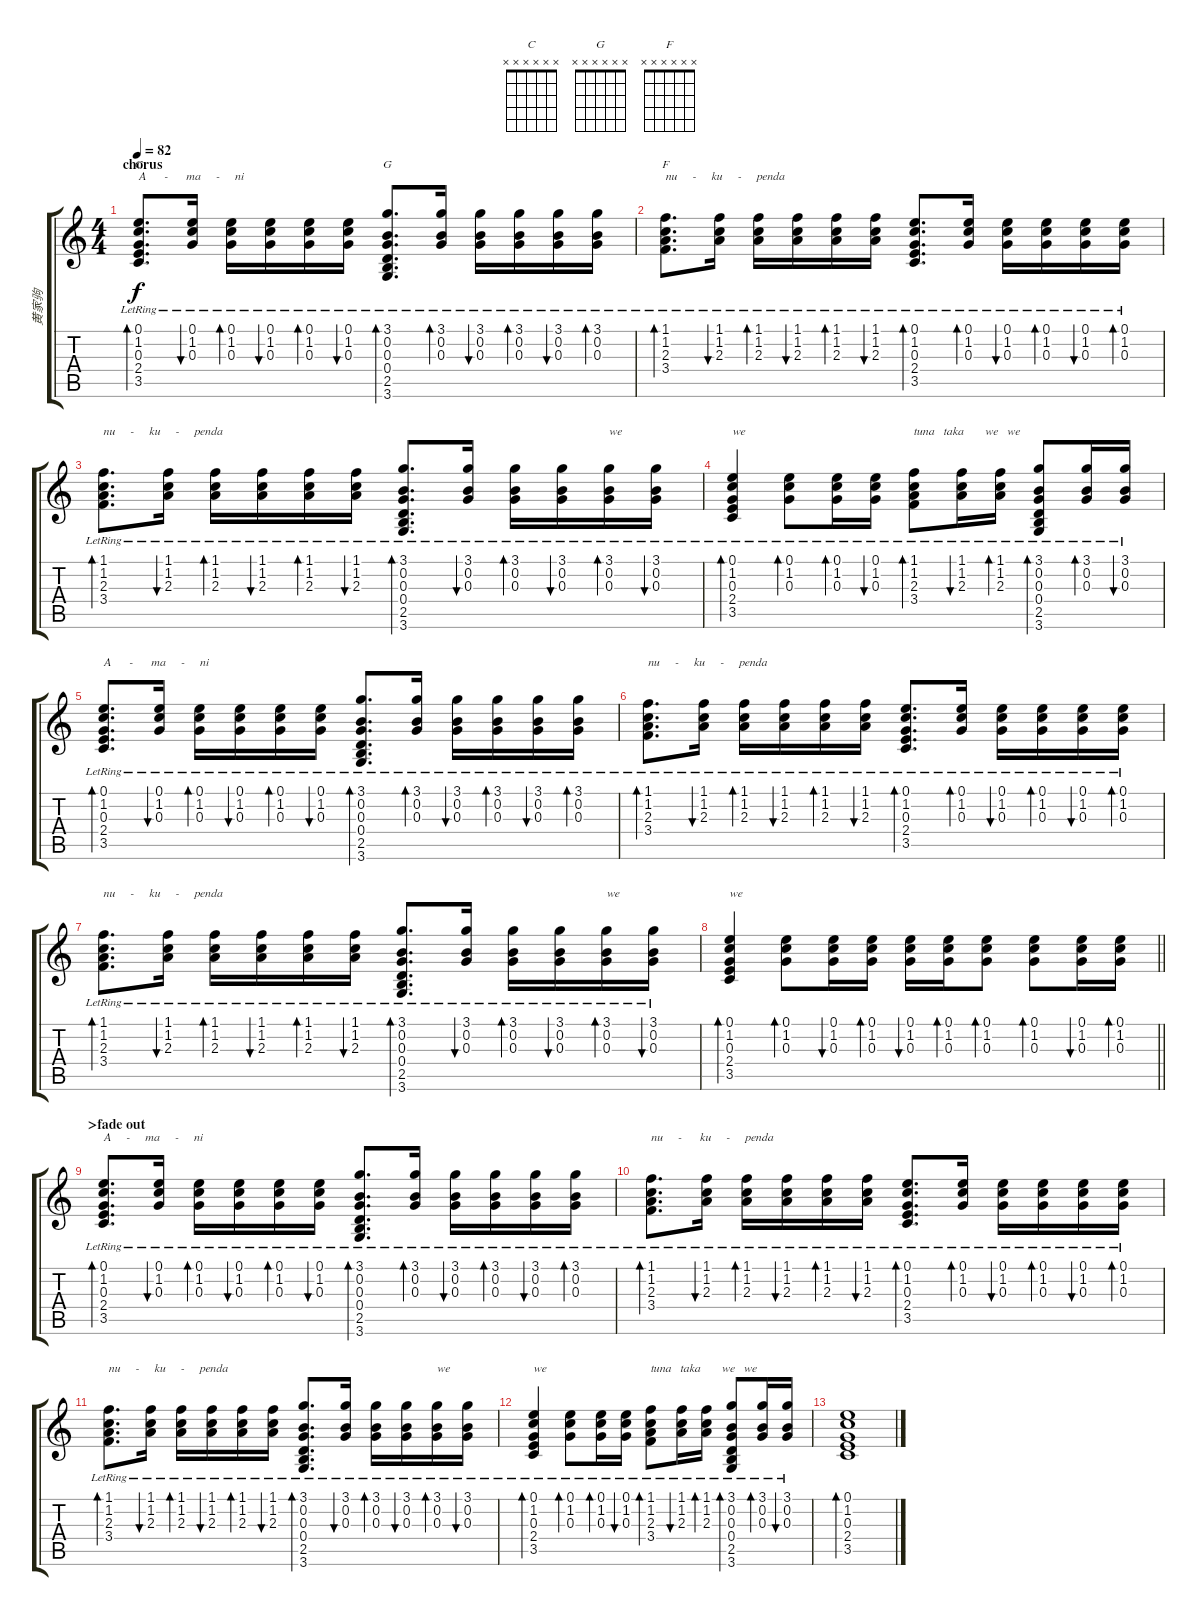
\track ("黄家驹" "黄家驹") {instrument acousticguitarsteel}
\staff {score tabs}
\tuning (E4 B3 G3 D3 A2 E2) {hide}
\chord ("C" x x x x x x)
\chord ("G" x x x x x x)
\chord ("F" x x x x x x)
\ts (4 4)
\section ("" "chorus")
\tempo 82
\clef g2
\ks c
(0.1{lr} 1.2{lr} 0.3{lr} 2.4{lr} 3.5{lr}).8{d bd 60 ch "C" txt "A      -      ma     -     ni" dy f} (0.1{lr} 1.2{lr} 0.3{lr}).16{bu 60} (0.1{lr} 1.2{lr} 0.3{lr}).16{bd 60} (0.1{lr} 1.2{lr} 0.3{lr}).16{bu 60} (0.1{lr} 1.2{lr} 0.3{lr}).16{bd 60} (0.1{lr} 1.2{lr} 0.3{lr}).16{bu 60} (3.1{lr} 0.2{lr} 0.3{lr} 0.4{lr} 2.5{lr} 3.6{lr}).8{d bd 60 ch "G"} (3.1{lr} 0.2{lr} 0.3{lr}).16{bd 60} (3.1{lr} 0.2{lr} 0.3{lr}).16{bu 60} (3.1{lr} 0.2{lr} 0.3{lr}).16{bd 60} (3.1{lr} 0.2{lr} 0.3{lr}).16{bu 60} (3.1{lr} 0.2{lr} 0.3{lr}).16{bd 60} |
(1.1{lr} 1.2{lr} 2.3{lr} 3.4{lr}).8{d bd 60 ch "F" txt "nu     -     ku     -     penda"} (1.1{lr} 1.2{lr} 2.3{lr}).16{bu 60} (1.1{lr} 1.2{lr} 2.3{lr}).16{bd 60} (1.1{lr} 1.2{lr} 2.3{lr}).16{bu 60} (1.1{lr} 1.2{lr} 2.3{lr}).16{bd 60} (1.1{lr} 1.2{lr} 2.3{lr}).16{bu 60} (0.1{lr} 1.2{lr} 0.3{lr} 2.4{lr} 3.5{lr}).8{d bd 60} (0.1{lr} 1.2{lr} 0.3{lr}).16{bd 60} (0.1{lr} 1.2{lr} 0.3{lr}).16{bu 60} (0.1{lr} 1.2{lr} 0.3{lr}).16{bd 60} (0.1{lr} 1.2{lr} 0.3{lr}).16{bu 60} (0.1{lr} 1.2{lr} 0.3{lr}).16{bd 60} |
(1.1{lr} 1.2{lr} 2.3{lr} 3.4{lr}).8{d bd 60 txt "nu     -     ku     -     penda"} (1.1{lr} 1.2{lr} 2.3{lr}).16{bu 60} (1.1{lr} 1.2{lr} 2.3{lr}).16{bd 60} (1.1{lr} 1.2{lr} 2.3{lr}).16{bu 60} (1.1{lr} 1.2{lr} 2.3{lr}).16{bd 60} (1.1{lr} 1.2{lr} 2.3{lr}).16{bu 60} (3.1{lr} 0.2{lr} 0.3{lr} 0.4{lr} 2.5{lr} 3.6{lr}).8{d bd 60} (3.1{lr} 0.2{lr} 0.3{lr}).16{bu 60} (3.1{lr} 0.2{lr} 0.3{lr}).16{bd 60} (3.1{lr} 0.2{lr} 0.3{lr}).16{bu 60} (3.1{lr} 0.2{lr} 0.3{lr}).16{bd 60 txt "we"} (3.1{lr} 0.2{lr} 0.3{lr}).16{bu 60} |
(0.1{lr} 1.2{lr} 0.3{lr} 2.4{lr} 3.5{lr}).4{bd 60 txt "we"} (0.1{lr} 1.2{lr} 0.3{lr}).8{bd 60} (0.1{lr} 1.2{lr} 0.3{lr}).16{bd 60} (0.1{lr} 1.2{lr} 0.3{lr}).16{bu 60} (1.1{lr} 1.2{lr} 2.3{lr} 3.4{lr}).8{bd 60 txt "tuna   taka       we   we"} (1.1{lr} 1.2{lr} 2.3{lr}).16{bu 60} (1.1{lr} 1.2{lr} 2.3{lr}).16{bd 60} (3.1{lr} 0.2{lr} 0.3{lr} 0.4{lr} 2.5{lr} 3.6{lr}).8{bd 60} (3.1{lr} 0.2{lr} 0.3{lr}).16{bd 60} (3.1{lr} 0.2{lr} 0.3{lr}).16{bu 60} |
(0.1{lr} 1.2{lr} 0.3{lr} 2.4{lr} 3.5{lr}).8{d bd 60 txt "A      -      ma     -     ni"} (0.1{lr} 1.2{lr} 0.3{lr}).16{bu 60} (0.1{lr} 1.2{lr} 0.3{lr}).16{bd 60} (0.1{lr} 1.2{lr} 0.3{lr}).16{bu 60} (0.1{lr} 1.2{lr} 0.3{lr}).16{bd 60} (0.1{lr} 1.2{lr} 0.3{lr}).16{bu 60} (3.1{lr} 0.2{lr} 0.3{lr} 0.4{lr} 2.5{lr} 3.6{lr}).8{d bd 60} (3.1{lr} 0.2{lr} 0.3{lr}).16{bd 60} (3.1{lr} 0.2{lr} 0.3{lr}).16{bu 60} (3.1{lr} 0.2{lr} 0.3{lr}).16{bd 60} (3.1{lr} 0.2{lr} 0.3{lr}).16{bu 60} (3.1{lr} 0.2{lr} 0.3{lr}).16{bd 60} |
(1.1{lr} 1.2{lr} 2.3{lr} 3.4{lr}).8{d bd 60 txt "nu     -     ku     -     penda"} (1.1{lr} 1.2{lr} 2.3{lr}).16{bu 60} (1.1{lr} 1.2{lr} 2.3{lr}).16{bd 60} (1.1{lr} 1.2{lr} 2.3{lr}).16{bu 60} (1.1{lr} 1.2{lr} 2.3{lr}).16{bd 60} (1.1{lr} 1.2{lr} 2.3{lr}).16{bu 60} (0.1{lr} 1.2{lr} 0.3{lr} 2.4{lr} 3.5{lr}).8{d bd 60} (0.1{lr} 1.2{lr} 0.3{lr}).16{bd 60} (0.1{lr} 1.2{lr} 0.3{lr}).16{bu 60} (0.1{lr} 1.2{lr} 0.3{lr}).16{bd 60} (0.1{lr} 1.2{lr} 0.3{lr}).16{bu 60} (0.1{lr} 1.2{lr} 0.3{lr}).16{bd 60} |
(1.1{lr} 1.2{lr} 2.3{lr} 3.4{lr}).8{d bd 60 txt "nu     -     ku     -     penda"} (1.1{lr} 1.2{lr} 2.3{lr}).16{bu 60} (1.1{lr} 1.2{lr} 2.3{lr}).16{bd 60} (1.1{lr} 1.2{lr} 2.3{lr}).16{bu 60} (1.1{lr} 1.2{lr} 2.3{lr}).16{bd 60} (1.1{lr} 1.2{lr} 2.3{lr}).16{bu 60} (3.1{lr} 0.2{lr} 0.3{lr} 0.4{lr} 2.5{lr} 3.6{lr}).8{d bd 60} (3.1{lr} 0.2{lr} 0.3{lr}).16{bu 60} (3.1{lr} 0.2{lr} 0.3{lr}).16{bd 60} (3.1{lr} 0.2{lr} 0.3{lr}).16{bu 60} (3.1{lr} 0.2{lr} 0.3{lr}).16{bd 60 txt "we"} (3.1{lr} 0.2{lr} 0.3{lr}).16{bu 60} |
\barLineRight lightlight
(0.1 1.2 0.3 2.4 3.5).4{bd 60 txt "we"} (0.1 1.2 0.3).8{bd 60} (0.1 1.2 0.3).16{bu 60} (0.1 1.2 0.3).16{bd 60} (0.1 1.2 0.3).16{bu 60} (0.1 1.2 0.3).16{bd 60} (0.1 1.2 0.3).8{bd 60} (0.1 1.2 0.3).8{bd 60} (0.1 1.2 0.3).16{bu 60} (0.1 1.2 0.3).16{bd 60} |
\section ("" ">fade out")
(0.1{lr} 1.2{lr} 0.3{lr} 2.4{lr} 3.5{lr}).8{d bd 60 txt "A     -     ma     -     ni"} (0.1{lr} 1.2{lr} 0.3{lr}).16{bu 60} (0.1{lr} 1.2{lr} 0.3{lr}).16{bd 60} (0.1{lr} 1.2{lr} 0.3{lr}).16{bu 60} (0.1{lr} 1.2{lr} 0.3{lr}).16{bd 60} (0.1{lr} 1.2{lr} 0.3{lr}).16{bu 60} (3.1{lr} 0.2{lr} 0.3{lr} 0.4{lr} 2.5{lr} 3.6{lr}).8{d bd 60} (3.1{lr} 0.2{lr} 0.3{lr}).16{bd 60} (3.1{lr} 0.2{lr} 0.3{lr}).16{bu 60} (3.1{lr} 0.2{lr} 0.3{lr}).16{bd 60} (3.1{lr} 0.2{lr} 0.3{lr}).16{bu 60} (3.1{lr} 0.2{lr} 0.3{lr}).16{bd 60} |
(1.1{lr} 1.2{lr} 2.3{lr} 3.4{lr}).8{d bd 60 txt "nu     -      ku     -     penda"} (1.1{lr} 1.2{lr} 2.3{lr}).16{bu 60} (1.1{lr} 1.2{lr} 2.3{lr}).16{bd 60} (1.1{lr} 1.2{lr} 2.3{lr}).16{bu 60} (1.1{lr} 1.2{lr} 2.3{lr}).16{bd 60} (1.1{lr} 1.2{lr} 2.3{lr}).16{bu 60} (0.1{lr} 1.2{lr} 0.3{lr} 2.4{lr} 3.5{lr}).8{d bd 60} (0.1{lr} 1.2{lr} 0.3{lr}).16{bd 60} (0.1{lr} 1.2{lr} 0.3{lr}).16{bu 60} (0.1{lr} 1.2{lr} 0.3{lr}).16{bd 60} (0.1{lr} 1.2{lr} 0.3{lr}).16{bu 60} (0.1{lr} 1.2{lr} 0.3{lr}).16{bd 60} |
(1.1{lr} 1.2{lr} 2.3{lr} 3.4{lr}).8{d bd 60 txt "nu     -     ku     -     penda" volume 4} (1.1{lr} 1.2{lr} 2.3{lr}).16{bu 60} (1.1{lr} 1.2{lr} 2.3{lr}).16{bd 60} (1.1{lr} 1.2{lr} 2.3{lr}).16{bu 60} (1.1{lr} 1.2{lr} 2.3{lr}).16{bd 60} (1.1{lr} 1.2{lr} 2.3{lr}).16{bu 60} (3.1{lr} 0.2{lr} 0.3{lr} 0.4{lr} 2.5{lr} 3.6{lr}).8{d bd 60} (3.1{lr} 0.2{lr} 0.3{lr}).16{bu 60} (3.1{lr} 0.2{lr} 0.3{lr}).16{bd 60} (3.1{lr} 0.2{lr} 0.3{lr}).16{bu 60} (3.1{lr} 0.2{lr} 0.3{lr}).16{bd 60 txt "we"} (3.1{lr} 0.2{lr} 0.3{lr}).16{bu 60} |
(0.1{lr} 1.2{lr} 0.3{lr} 2.4{lr} 3.5{lr}).4{bd 60 txt "we" volume 6} (0.1{lr} 1.2{lr} 0.3{lr}).8{bd 60} (0.1{lr} 1.2{lr} 0.3{lr}).16{bd 60} (0.1{lr} 1.2{lr} 0.3{lr}).16{bu 60} (1.1{lr} 1.2{lr} 2.3{lr} 3.4{lr}).8{bd 60 txt "tuna   taka       we   we"} (1.1{lr} 1.2{lr} 2.3{lr}).16{bu 60} (1.1{lr} 1.2{lr} 2.3{lr}).16{bd 60} (3.1{lr} 0.2{lr} 0.3{lr} 0.4{lr} 2.5{lr} 3.6{lr}).8{bd 60} (3.1{lr} 0.2{lr} 0.3{lr}).16{bd 60} (3.1{lr} 0.2{lr} 0.3{lr}).16{bu 60} |
(0.1 1.2 0.3 2.4 3.5).1{bd 240}
